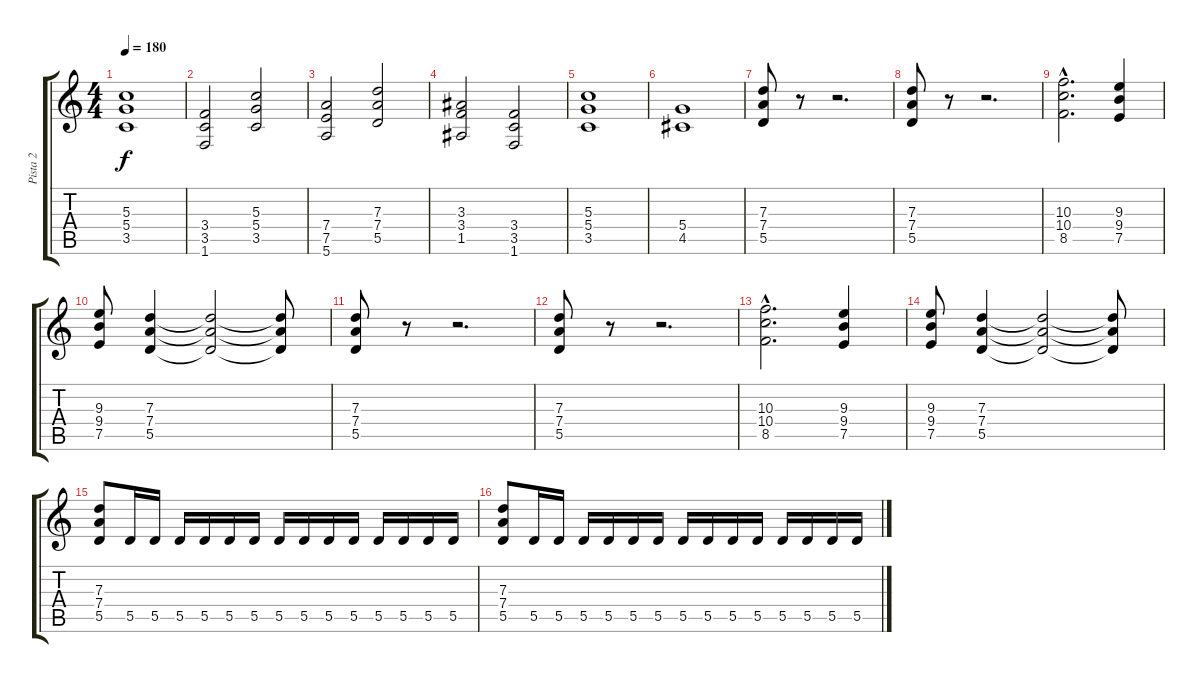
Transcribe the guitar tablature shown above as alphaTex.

\track ("Pista 2" "Pista 2") {instrument distortionguitar}
\staff {score tabs}
\tuning (E4 B3 G3 D3 A2 E2) {hide}
\ts (4 4)
\tempo 180
\clef g2
\ks c
(5.3 5.4 3.5).1{dy f} |
(3.4 3.5 1.6).2 (5.3 5.4 3.5).2 |
(7.4 7.5 5.6).2 (7.3 7.4 5.5).2 |
(3.3 3.4 1.5).2 (3.4 3.5 1.6).2 |
(5.3 5.4 3.5).1 |
(5.4 4.5).1 |
(7.3 7.4 5.5).8 r.8 r.2{d} |
(7.3 7.4 5.5).8 r.8 r.2{d} |
(10.3{hac} 10.4{hac} 8.5{hac}).2{d} (9.3 9.4 7.5).4 |
(9.3 9.4 7.5).8 (7.3 7.4 5.5).4 (7.3{t} 7.4{t} 5.5{t}).2 (7.3{t} 7.4{t} 5.5{t}).8 |
(7.3 7.4 5.5).8 r.8 r.2{d} |
(7.3 7.4 5.5).8 r.8 r.2{d} |
(10.3{hac} 10.4{hac} 8.5{hac}).2{d} (9.3 9.4 7.5).4 |
(9.3 9.4 7.5).8 (7.3 7.4 5.5).4 (7.3{t} 7.4{t} 5.5{t}).2 (7.3{t} 7.4{t} 5.5{t}).8 |
(7.3 7.4 5.5).8 5.5.16 5.5.16 5.5.16 5.5.16 5.5.16 5.5.16 5.5.16 5.5.16 5.5.16 5.5.16 5.5.16 5.5.16 5.5.16 5.5.16 |
(7.3 7.4 5.5).8 5.5.16 5.5.16 5.5.16 5.5.16 5.5.16 5.5.16 5.5.16 5.5.16 5.5.16 5.5.16 5.5.16 5.5.16 5.5.16 5.5.16
